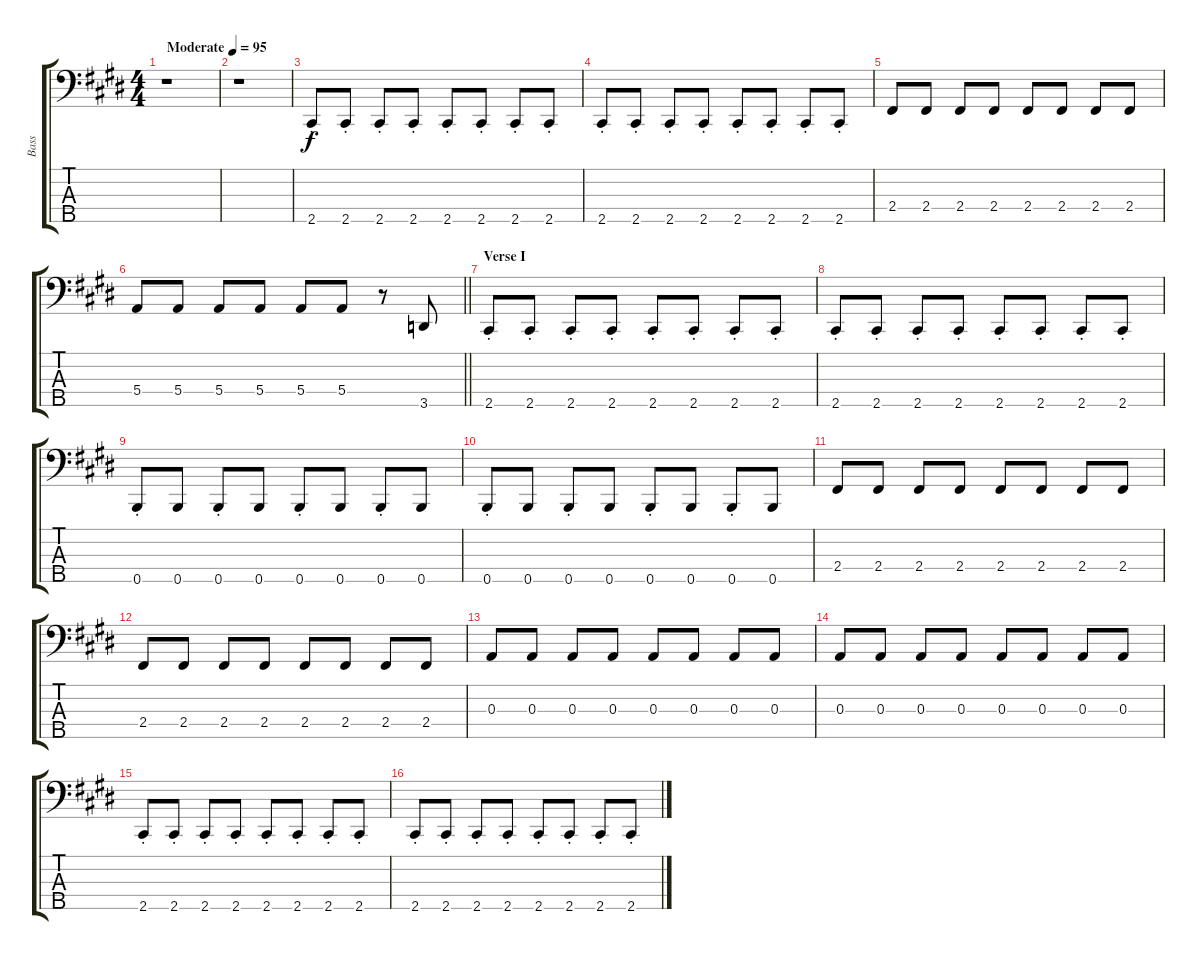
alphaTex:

\track ("Bass" "Bass") {instrument electricbasspick}
\staff {score tabs}
\tuning (G2 D2 A1 E1 B0) {hide}
\ts (4 4)
\tempo (95 "Moderate")
\clef f4
\ks e
r.1{dy f instrument electricbasspick} |
r.1 |
2.5{st}.8 2.5{st}.8 2.5{st}.8 2.5{st}.8 2.5{st}.8 2.5{st}.8 2.5{st}.8 2.5{st}.8 |
2.5{st}.8 2.5{st}.8 2.5{st}.8 2.5{st}.8 2.5{st}.8 2.5{st}.8 2.5{st}.8 2.5{st}.8 |
2.4.8 2.4.8 2.4.8 2.4.8 2.4.8 2.4.8 2.4.8 2.4.8 |
\barLineRight lightlight
5.4.8 5.4.8 5.4.8 5.4.8 5.4.8 5.4.8 r.8 3.5.8 |
\section ("" "Verse I")
2.5{st}.8 2.5{st}.8 2.5{st}.8 2.5{st}.8 2.5{st}.8 2.5{st}.8 2.5{st}.8 2.5{st}.8 |
2.5{st}.8 2.5{st}.8 2.5{st}.8 2.5{st}.8 2.5{st}.8 2.5{st}.8 2.5{st}.8 2.5{st}.8 |
0.5{st}.8 0.5.8 0.5{st}.8 0.5.8 0.5{st}.8 0.5.8 0.5{st}.8 0.5.8 |
0.5{st}.8 0.5.8 0.5{st}.8 0.5.8 0.5{st}.8 0.5.8 0.5{st}.8 0.5.8 |
2.4.8 2.4.8 2.4.8 2.4.8 2.4.8 2.4.8 2.4.8 2.4.8 |
2.4.8 2.4.8 2.4.8 2.4.8 2.4.8 2.4.8 2.4.8 2.4.8 |
0.3.8 0.3.8 0.3.8 0.3.8 0.3.8 0.3.8 0.3.8 0.3.8 |
0.3.8 0.3.8 0.3.8 0.3.8 0.3.8 0.3.8 0.3.8 0.3.8 |
2.5{st}.8 2.5{st}.8 2.5{st}.8 2.5{st}.8 2.5{st}.8 2.5{st}.8 2.5{st}.8 2.5{st}.8 |
2.5{st}.8 2.5{st}.8 2.5{st}.8 2.5{st}.8 2.5{st}.8 2.5{st}.8 2.5{st}.8 2.5{st}.8
